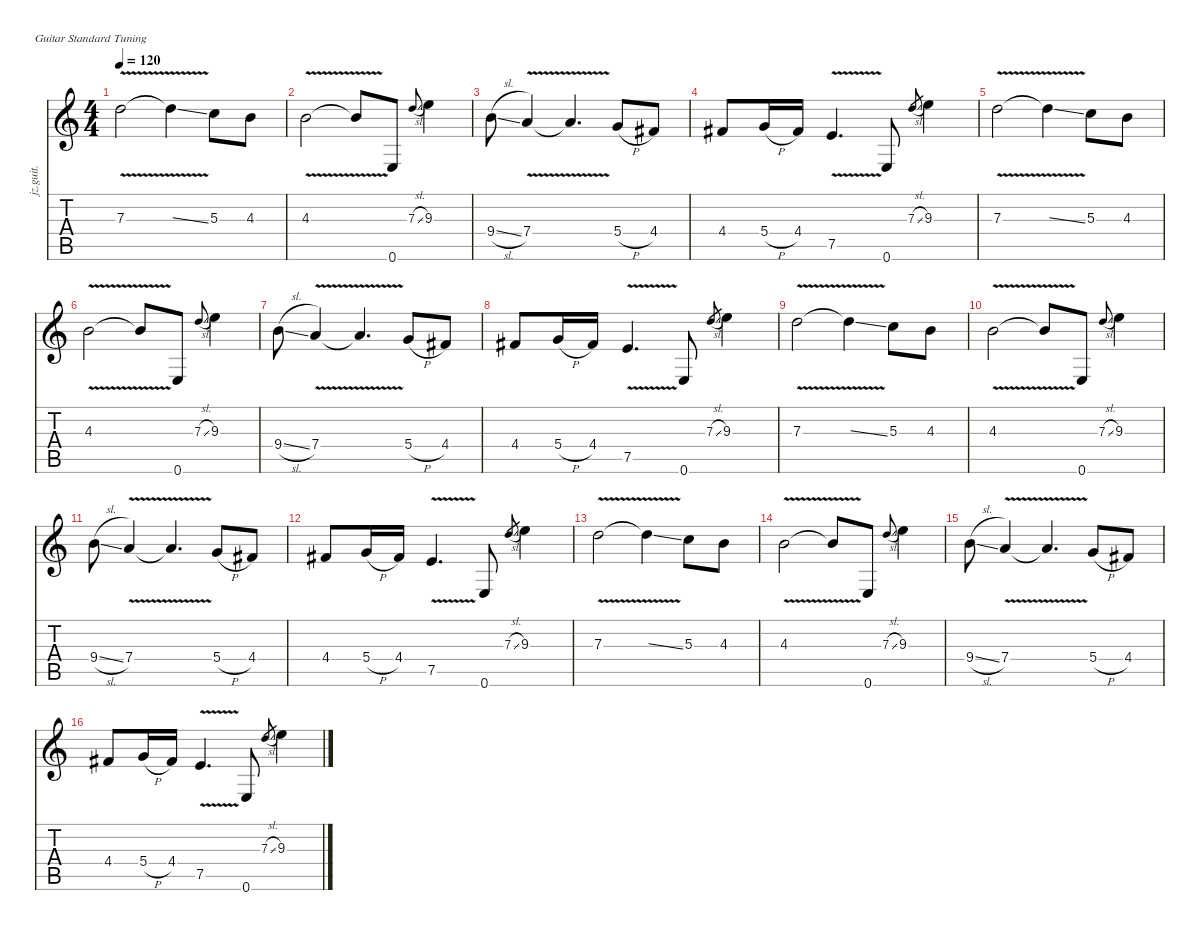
\defaultSystemsLayout 4
\hideDynamics
\bracketExtendMode nobrackets
\otherSystemsTrackNameOrientation horizontal
\track ("Guitar solo" "jz.guit.") {instrument electricguitarjazz}
\staff {score tabs}
\tuning (E4 B3 G3 D3 A2 E2)
\ts (4 4)
\tempo 120
\clef g2
\ks c
7.3{v}.2{dy f beam Down} 7.3{v ss t}.4{beam Down} 5.3.8{beam Down} 4.3.8{beam Down} |
4.3{v}.2{beam Down} 4.3{v t}.8{beam Up} 0.6.8{beam Up} 7.3{sl}.8{gr onbeat dy mf beam Up} 9.3.4{dy f beam Down} |
9.4{sl}.8{beam Down} 7.4{v}.4{beam Up} 7.4{v t}.4{d beam Up} 5.4{h}.8{beam Up} 4.4{acc #}.8{beam Up} |
4.4{acc #}.8{beam Up} 5.4{h}.16{beam Up} 4.4{acc #}.16{beam Up} 7.5{v}.4{d beam Up} 0.6.8{beam Up} 7.3{sl}.8{gr dy mf beam Up} 9.3.4{dy f beam Down} |
7.3{v}.2{beam Down} 7.3{v ss t}.4{beam Down} 5.3.8{beam Down} 4.3.8{beam Down} |
4.3{v}.2{beam Down} 4.3{v t}.8{beam Up} 0.6.8{beam Up} 7.3{sl}.8{gr onbeat dy mf beam Up} 9.3.4{dy f beam Down} |
9.4{sl}.8{beam Down} 7.4{v}.4{beam Up} 7.4{v t}.4{d beam Up} 5.4{h}.8{beam Up} 4.4{acc #}.8{beam Up} |
4.4{acc #}.8{beam Up} 5.4{h}.16{beam Up} 4.4{acc #}.16{beam Up} 7.5{v}.4{d beam Up} 0.6.8{beam Up} 7.3{sl}.8{gr dy mf beam Up} 9.3.4{dy f beam Down} |
7.3{v}.2{beam Down} 7.3{v ss t}.4{beam Down} 5.3.8{beam Down} 4.3.8{beam Down} |
4.3{v}.2{beam Down} 4.3{v t}.8{beam Up} 0.6.8{beam Up} 7.3{sl}.8{gr onbeat dy mf beam Up} 9.3.4{dy f beam Down} |
9.4{sl}.8{beam Down} 7.4{v}.4{beam Up} 7.4{v t}.4{d beam Up} 5.4{h}.8{beam Up} 4.4{acc #}.8{beam Up} |
4.4{acc #}.8{beam Up} 5.4{h}.16{beam Up} 4.4{acc #}.16{beam Up} 7.5{v}.4{d beam Up} 0.6.8{beam Up} 7.3{sl}.8{gr dy mf beam Up} 9.3.4{dy f beam Down} |
7.3{v}.2{beam Down} 7.3{v ss t}.4{beam Down} 5.3.8{beam Down} 4.3.8{beam Down} |
4.3{v}.2{beam Down} 4.3{v t}.8{beam Up} 0.6.8{beam Up} 7.3{sl}.8{gr onbeat dy mf beam Up} 9.3.4{dy f beam Down} |
9.4{sl}.8{beam Down} 7.4{v}.4{beam Up} 7.4{v t}.4{d beam Up} 5.4{h}.8{beam Up} 4.4{acc #}.8{beam Up} |
4.4{acc #}.8{beam Up} 5.4{h}.16{beam Up} 4.4{acc #}.16{beam Up} 7.5{v}.4{d beam Up} 0.6.8{beam Up} 7.3{sl}.8{gr dy mf beam Up} 9.3.4{dy f beam Down}
